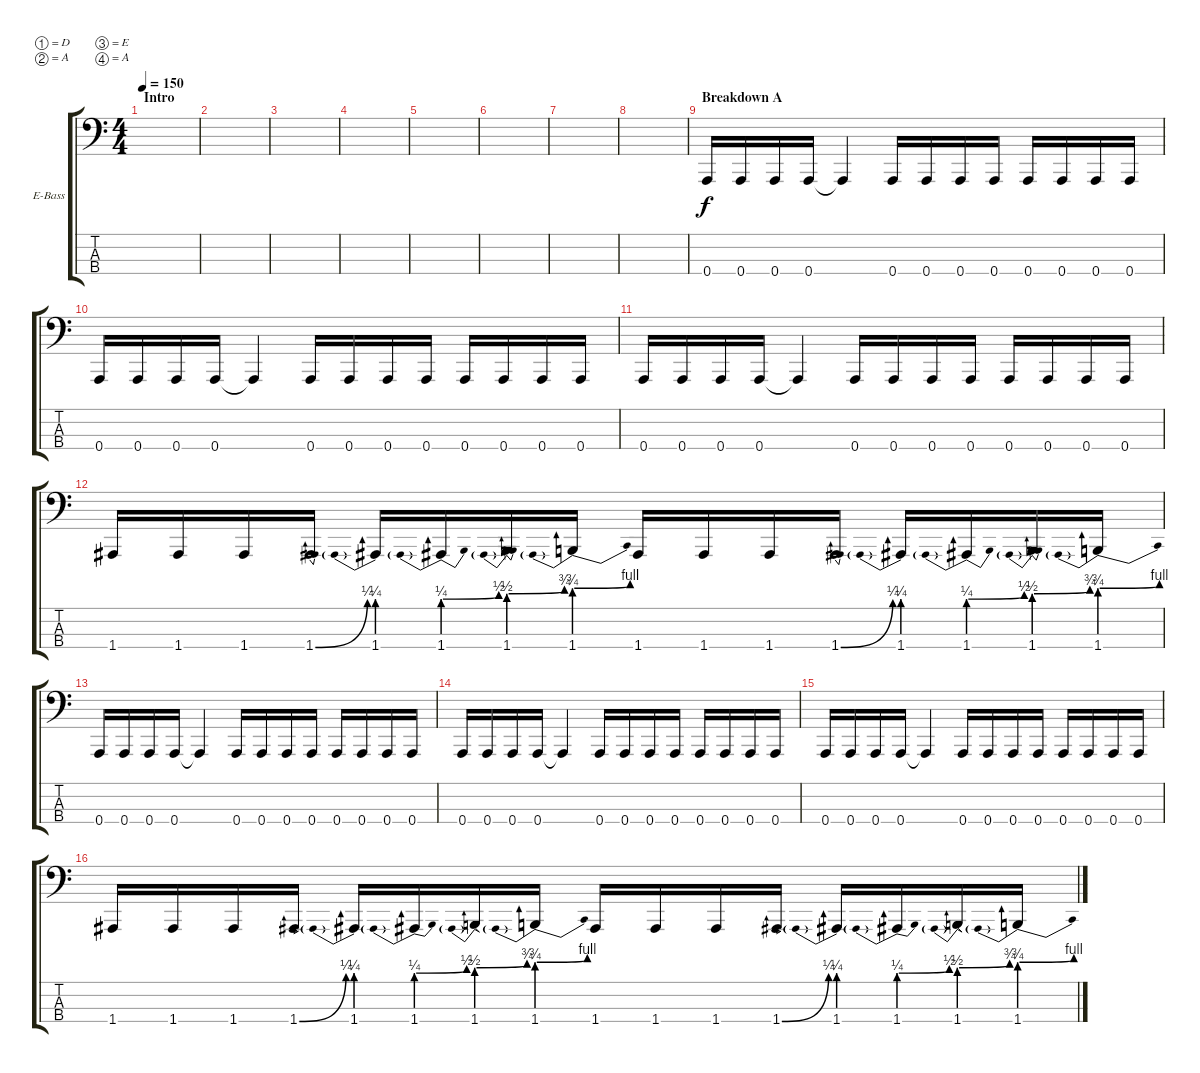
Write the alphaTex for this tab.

\bracketExtendMode groupsimilarinstruments
\firstSystemTrackNameOrientation horizontal
\otherSystemsTrackNameOrientation horizontal
\track ("Electric Bass" "E-Bass") {instrument electricbassfinger}
\staff {score tabs}
\tuning (D2 A1 E1 A0)
\ts (4 4)
\section ("" "Intro")
\tempo 150
\clef f4
\scale
0.485477
\ks aminor
|
\scale
0.257261 |
\scale
0.257261 |
\scale
0.333333 |
\scale
0.333333 |
\scale
0.333333 |
\scale
0.333333 |
\scale
0.333333 |
\section ("" "Breakdown A")
\scale
0.333333 0.4.16 0.4.16 0.4.16 0.4.16 0.4{t}.4 0.4.16 0.4.16 0.4.16 0.4.16 0.4.16 0.4.16 0.4.16 0.4.16 |
\scale
0.333333 0.4.16 0.4.16 0.4.16 0.4.16 0.4{t}.4 0.4.16 0.4.16 0.4.16 0.4.16 0.4.16 0.4.16 0.4.16 0.4.16 |
\scale
0.333333 0.4.16 0.4.16 0.4.16 0.4.16 0.4{t}.4 0.4.16 0.4.16 0.4.16 0.4.16 0.4.16 0.4.16 0.4.16 0.4.16 |
\scale
0.333333 1.4.16 1.4.16 1.4.16 1.4{be (bend 0 0 59.4 1)}.16 1.4{be (prebend 0 1 60 1)}.16 1.4{be (prebendbend 0 1 59.4 2)}.16 1.4{be (prebendbend 0 2 59.4 3)}.16 1.4{be (prebendbend 0 3 60 4)}.16 1.4.16 1.4.16 1.4.16 1.4{be (bend 0 0 59.4 1)}.16 1.4{be (prebend 0 1 60 1)}.16 1.4{be (prebendbend 0 1 59.4 2)}.16 1.4{be (prebendbend 0 2 59.4 3)}.16 1.4{be (prebendbend 0 3 60 4)}.16 |
\scale
0.333333 0.4.16 0.4.16 0.4.16 0.4.16 0.4{t}.4 0.4.16 0.4.16 0.4.16 0.4.16 0.4.16 0.4.16 0.4.16 0.4.16 |
\scale
0.333333 0.4.16 0.4.16 0.4.16 0.4.16 0.4{t}.4 0.4.16 0.4.16 0.4.16 0.4.16 0.4.16 0.4.16 0.4.16 0.4.16 |
\scale
0.333333 0.4.16 0.4.16 0.4.16 0.4.16 0.4{t}.4 0.4.16 0.4.16 0.4.16 0.4.16 0.4.16 0.4.16 0.4.16 0.4.16 |
\scale
0.333333 1.4.16 1.4.16 1.4.16 1.4{be (bend 0 0 59.4 1)}.16 1.4{be (prebend 0 1 60 1)}.16 1.4{be (prebendbend 0 1 59.4 2)}.16 1.4{be (prebendbend 0 2 59.4 3)}.16 1.4{be (prebendbend 0 3 60 4)}.16 1.4.16 1.4.16 1.4.16 1.4{be (bend 0 0 59.4 1)}.16 1.4{be (prebend 0 1 60 1)}.16 1.4{be (prebendbend 0 1 59.4 2)}.16 1.4{be (prebendbend 0 2 59.4 3)}.16 1.4{be (prebendbend 0 3 60 4)}.16
